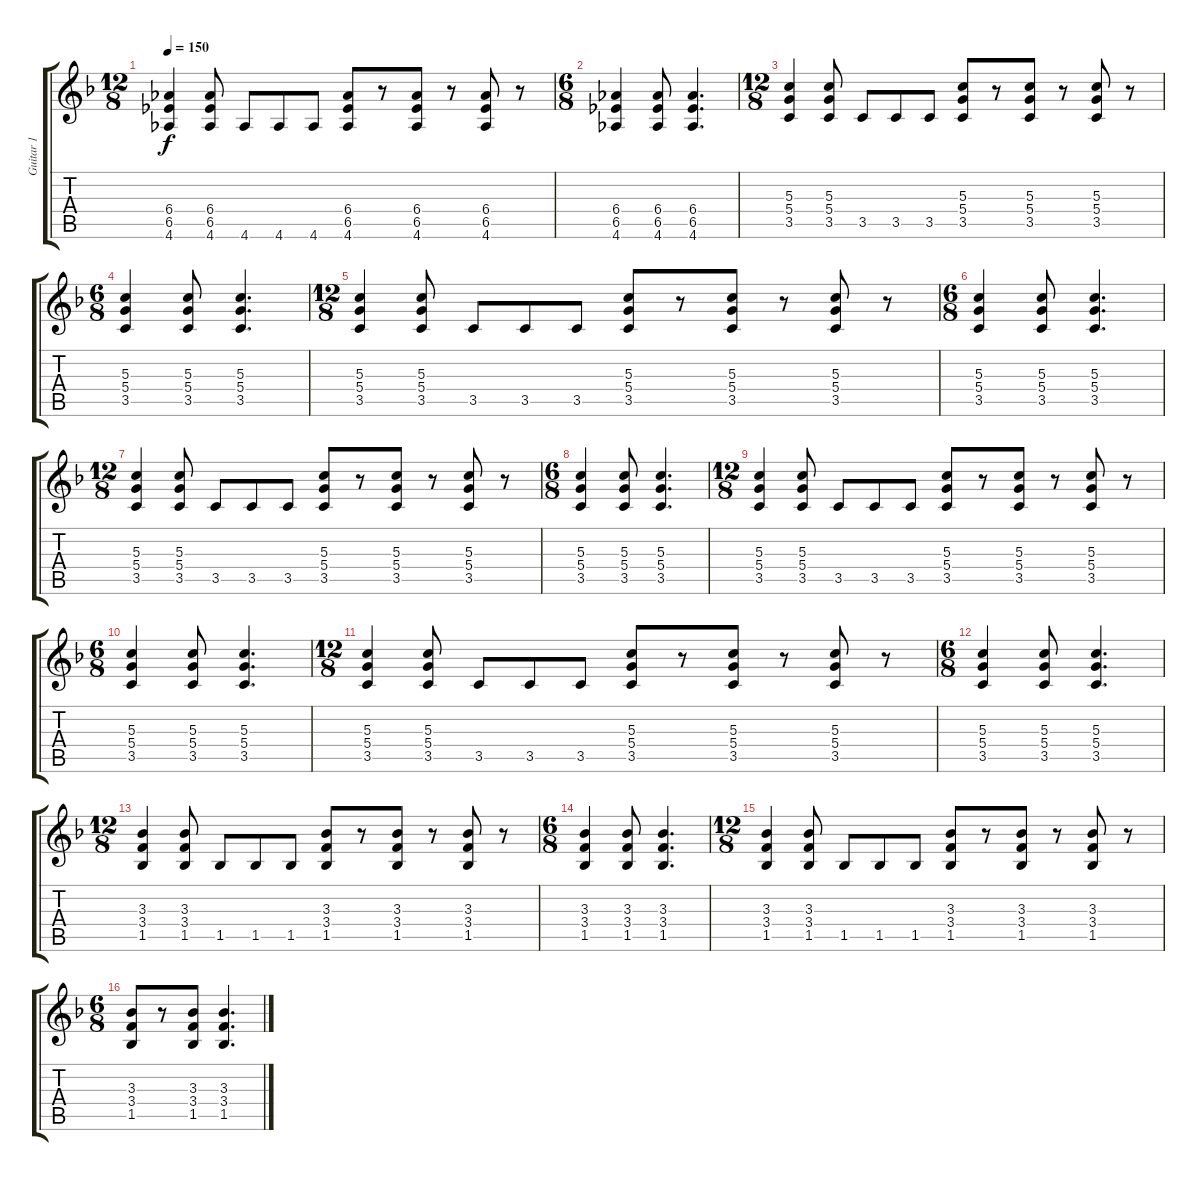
\track ("Guitar 1" "Guitar 1") {instrument acousticguitarnylon}
\staff {score tabs}
\tuning (E4 B3 G3 D3 A2 E2) {hide}
\ts (12 8)
\tempo 150
\clef g2
\ks f
(6.4 6.5 4.6).4{dy f} (6.4 6.5 4.6).8 4.6.8 4.6.8 4.6.8 (6.4 6.5 4.6).8 r.8 (6.4 6.5 4.6).8 r.8 (6.4 6.5 4.6).8 r.8 |
\ts (6 8)
(6.4 6.5 4.6).4 (6.4 6.5 4.6).8 (6.4 6.5 4.6).4{d} |
\ts (12 8)
(5.3 5.4 3.5).4 (5.3 5.4 3.5).8 3.5.8 3.5.8 3.5.8 (5.3 5.4 3.5).8 r.8 (5.3 5.4 3.5).8 r.8 (5.3 5.4 3.5).8 r.8 |
\ts (6 8)
(5.3 5.4 3.5).4 (5.3 5.4 3.5).8 (5.3 5.4 3.5).4{d} |
\ts (12 8)
(5.3 5.4 3.5).4 (5.3 5.4 3.5).8 3.5.8 3.5.8 3.5.8 (5.3 5.4 3.5).8 r.8 (5.3 5.4 3.5).8 r.8 (5.3 5.4 3.5).8 r.8 |
\ts (6 8)
(5.3 5.4 3.5).4 (5.3 5.4 3.5).8 (5.3 5.4 3.5).4{d} |
\ts (12 8)
(5.3 5.4 3.5).4 (5.3 5.4 3.5).8 3.5.8 3.5.8 3.5.8 (5.3 5.4 3.5).8 r.8 (5.3 5.4 3.5).8 r.8 (5.3 5.4 3.5).8 r.8 |
\ts (6 8)
(5.3 5.4 3.5).4 (5.3 5.4 3.5).8 (5.3 5.4 3.5).4{d} |
\ts (12 8)
(5.3 5.4 3.5).4 (5.3 5.4 3.5).8 3.5.8 3.5.8 3.5.8 (5.3 5.4 3.5).8 r.8 (5.3 5.4 3.5).8 r.8 (5.3 5.4 3.5).8 r.8 |
\ts (6 8)
(5.3 5.4 3.5).4 (5.3 5.4 3.5).8 (5.3 5.4 3.5).4{d} |
\ts (12 8)
(5.3 5.4 3.5).4 (5.3 5.4 3.5).8 3.5.8 3.5.8 3.5.8 (5.3 5.4 3.5).8 r.8 (5.3 5.4 3.5).8 r.8 (5.3 5.4 3.5).8 r.8 |
\ts (6 8)
(5.3 5.4 3.5).4 (5.3 5.4 3.5).8 (5.3 5.4 3.5).4{d} |
\ts (12 8)
(3.3 3.4 1.5).4 (3.3 3.4 1.5).8 1.5.8 1.5.8 1.5.8 (3.3 3.4 1.5).8 r.8 (3.3 3.4 1.5).8 r.8 (3.3 3.4 1.5).8 r.8 |
\ts (6 8)
(3.3 3.4 1.5).4 (3.3 3.4 1.5).8 (3.3 3.4 1.5).4{d} |
\ts (12 8)
(3.3 3.4 1.5).4 (3.3 3.4 1.5).8 1.5.8 1.5.8 1.5.8 (3.3 3.4 1.5).8 r.8 (3.3 3.4 1.5).8 r.8 (3.3 3.4 1.5).8 r.8 |
\ts (6 8)
(3.3 3.4 1.5).8 r.8 (3.3 3.4 1.5).8 (3.3 3.4 1.5).4{d}
